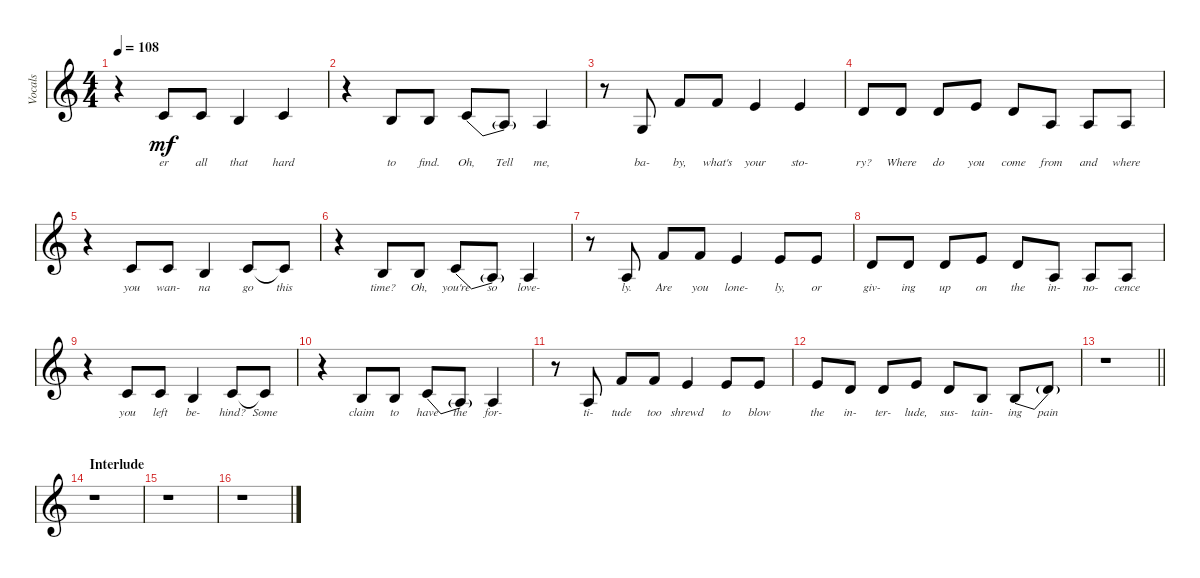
\track ("Vocals" "Vocals") {instrument bassoon}
\staff {score}
\tuning (E4 B3 G3 D3 A2 E2) {hide}
\ts (4 4)
\tempo 108
\clef g2
\ks c
r.4{dy mf} 5.3.8{lyrics (0 "er") lyrics (1 "") lyrics (2 "") lyrics (3 "") lyrics (4 "")} 5.3.8{lyrics (0 "all") lyrics (1 "") lyrics (2 "") lyrics (3 "") lyrics (4 "")} 4.3.4{lyrics (0 "that") lyrics (1 "") lyrics (2 "") lyrics (3 "") lyrics (4 "")} 5.3.4{lyrics (0 "hard") lyrics (1 "") lyrics (2 "") lyrics (3 "") lyrics (4 "")} |
r.4 4.3.8{lyrics (0 "to") lyrics (1 "") lyrics (2 "") lyrics (3 "") lyrics (4 "")} 4.3.8{lyrics (0 "find.") lyrics (1 "") lyrics (2 "") lyrics (3 "") lyrics (4 "")} 2.3{be (custom 0 6 15 6 30 0 60 0)}.8{lyrics (0 "Oh,") lyrics (1 "") lyrics (2 "") lyrics (3 "") lyrics (4 "")} 2.3{t}.8{lyrics (0 "Tell") lyrics (1 "") lyrics (2 "") lyrics (3 "") lyrics (4 "")} 2.3.4{lyrics (0 "me,") lyrics (1 "") lyrics (2 "") lyrics (3 "") lyrics (4 "")} |
r.8 0.3.8{lyrics (0 "ba-") lyrics (1 "") lyrics (2 "") lyrics (3 "") lyrics (4 "")} 6.2.8{lyrics (0 "by,") lyrics (1 "") lyrics (2 "") lyrics (3 "") lyrics (4 "")} 6.2.8{lyrics (0 "what's") lyrics (1 "") lyrics (2 "") lyrics (3 "") lyrics (4 "")} 5.2.4{lyrics (0 "your") lyrics (1 "") lyrics (2 "") lyrics (3 "") lyrics (4 "")} 5.2.4{lyrics (0 "sto-") lyrics (1 "") lyrics (2 "") lyrics (3 "") lyrics (4 "")} |
3.2.8{lyrics (0 "ry?") lyrics (1 "") lyrics (2 "") lyrics (3 "") lyrics (4 "")} 3.2.8{lyrics (0 "Where") lyrics (1 "") lyrics (2 "") lyrics (3 "") lyrics (4 "")} 3.2.8{lyrics (0 "do") lyrics (1 "") lyrics (2 "") lyrics (3 "") lyrics (4 "")} 5.2.8{lyrics (0 "you") lyrics (1 "") lyrics (2 "") lyrics (3 "") lyrics (4 "")} 3.2.8{lyrics (0 "come") lyrics (1 "") lyrics (2 "") lyrics (3 "") lyrics (4 "")} 2.3.8{lyrics (0 "from") lyrics (1 "") lyrics (2 "") lyrics (3 "") lyrics (4 "")} 2.3.8{lyrics (0 "and") lyrics (1 "") lyrics (2 "") lyrics (3 "") lyrics (4 "")} 2.3.8{lyrics (0 "where") lyrics (1 "") lyrics (2 "") lyrics (3 "") lyrics (4 "")} |
r.4 5.3.8{lyrics (0 "you") lyrics (1 "") lyrics (2 "") lyrics (3 "") lyrics (4 "")} 5.3.8{lyrics (0 "wan-") lyrics (1 "") lyrics (2 "") lyrics (3 "") lyrics (4 "")} 4.3.4{lyrics (0 "na") lyrics (1 "") lyrics (2 "") lyrics (3 "") lyrics (4 "")} 5.3.8{lyrics (0 "go") lyrics (1 "") lyrics (2 "") lyrics (3 "") lyrics (4 "")} 5.3{t}.8{lyrics (0 "this") lyrics (1 "") lyrics (2 "") lyrics (3 "") lyrics (4 "")} |
r.4 4.3.8{lyrics (0 "time?") lyrics (1 "") lyrics (2 "") lyrics (3 "") lyrics (4 "")} 4.3.8{lyrics (0 "Oh,") lyrics (1 "") lyrics (2 "") lyrics (3 "") lyrics (4 "")} 2.3{be (custom 0 6 15 6 30 0 60 0)}.8{lyrics (0 "you're") lyrics (1 "") lyrics (2 "") lyrics (3 "") lyrics (4 "")} 2.3{t}.8{lyrics (0 "so") lyrics (1 "") lyrics (2 "") lyrics (3 "") lyrics (4 "")} 2.3.4{lyrics (0 "love-") lyrics (1 "") lyrics (2 "") lyrics (3 "") lyrics (4 "")} |
r.8 2.3.8{lyrics (0 "ly.") lyrics (1 "") lyrics (2 "") lyrics (3 "") lyrics (4 "")} 6.2.8{lyrics (0 "Are") lyrics (1 "") lyrics (2 "") lyrics (3 "") lyrics (4 "")} 6.2.8{lyrics (0 "you") lyrics (1 "") lyrics (2 "") lyrics (3 "") lyrics (4 "")} 5.2.4{lyrics (0 "lone-") lyrics (1 "") lyrics (2 "") lyrics (3 "") lyrics (4 "")} 5.2.8{lyrics (0 "ly,") lyrics (1 "") lyrics (2 "") lyrics (3 "") lyrics (4 "")} 5.2.8{lyrics (0 "or") lyrics (1 "") lyrics (2 "") lyrics (3 "") lyrics (4 "")} |
3.2.8{lyrics (0 "giv-") lyrics (1 "") lyrics (2 "") lyrics (3 "") lyrics (4 "")} 3.2.8{lyrics (0 "ing") lyrics (1 "") lyrics (2 "") lyrics (3 "") lyrics (4 "")} 3.2.8{lyrics (0 "up") lyrics (1 "") lyrics (2 "") lyrics (3 "") lyrics (4 "")} 5.2.8{lyrics (0 "on") lyrics (1 "") lyrics (2 "") lyrics (3 "") lyrics (4 "")} 3.2.8{lyrics (0 "the") lyrics (1 "") lyrics (2 "") lyrics (3 "") lyrics (4 "")} 2.3.8{lyrics (0 "in-") lyrics (1 "") lyrics (2 "") lyrics (3 "") lyrics (4 "")} 2.3.8{lyrics (0 "no-") lyrics (1 "") lyrics (2 "") lyrics (3 "") lyrics (4 "")} 2.3.8{lyrics (0 "cence") lyrics (1 "") lyrics (2 "") lyrics (3 "") lyrics (4 "")} |
r.4 5.3.8{lyrics (0 "you") lyrics (1 "") lyrics (2 "") lyrics (3 "") lyrics (4 "")} 5.3.8{lyrics (0 "left") lyrics (1 "") lyrics (2 "") lyrics (3 "") lyrics (4 "")} 4.3.4{lyrics (0 "be-") lyrics (1 "") lyrics (2 "") lyrics (3 "") lyrics (4 "")} 5.3.8{lyrics (0 "hind?") lyrics (1 "") lyrics (2 "") lyrics (3 "") lyrics (4 "")} 5.3{t}.8{lyrics (0 "Some") lyrics (1 "") lyrics (2 "") lyrics (3 "") lyrics (4 "")} |
r.4 4.3.8{lyrics (0 "claim") lyrics (1 "") lyrics (2 "") lyrics (3 "") lyrics (4 "")} 4.3.8{lyrics (0 "to") lyrics (1 "") lyrics (2 "") lyrics (3 "") lyrics (4 "")} 2.3{be (custom 0 6 15 6 30 0 60 0)}.8{lyrics (0 "have") lyrics (1 "") lyrics (2 "") lyrics (3 "") lyrics (4 "")} 2.3{t}.8{lyrics (0 "the") lyrics (1 "") lyrics (2 "") lyrics (3 "") lyrics (4 "")} 2.3.4{lyrics (0 "for-") lyrics (1 "") lyrics (2 "") lyrics (3 "") lyrics (4 "")} |
r.8 2.3.8{lyrics (0 "ti-") lyrics (1 "") lyrics (2 "") lyrics (3 "") lyrics (4 "")} 6.2.8{lyrics (0 "tude") lyrics (1 "") lyrics (2 "") lyrics (3 "") lyrics (4 "")} 6.2.8{lyrics (0 "too") lyrics (1 "") lyrics (2 "") lyrics (3 "") lyrics (4 "")} 5.2.4{lyrics (0 "shrewd") lyrics (1 "") lyrics (2 "") lyrics (3 "") lyrics (4 "")} 5.2.8{lyrics (0 "to") lyrics (1 "") lyrics (2 "") lyrics (3 "") lyrics (4 "")} 5.2.8{lyrics (0 "blow") lyrics (1 "") lyrics (2 "") lyrics (3 "") lyrics (4 "")} |
5.2.8{lyrics (0 "the") lyrics (1 "") lyrics (2 "") lyrics (3 "") lyrics (4 "")} 3.2.8{lyrics (0 "in-") lyrics (1 "") lyrics (2 "") lyrics (3 "") lyrics (4 "")} 3.2.8{lyrics (0 "ter-") lyrics (1 "") lyrics (2 "") lyrics (3 "") lyrics (4 "")} 5.2.8{lyrics (0 "lude,") lyrics (1 "") lyrics (2 "") lyrics (3 "") lyrics (4 "")} 3.2.8{lyrics (0 "sus-") lyrics (1 "") lyrics (2 "") lyrics (3 "") lyrics (4 "")} 4.3.8{lyrics (0 "tain-") lyrics (1 "") lyrics (2 "") lyrics (3 "") lyrics (4 "")} 4.3{be (bend 0 0 60 6)}.8{lyrics (0 "ing") lyrics (1 "") lyrics (2 "") lyrics (3 "") lyrics (4 "")} 4.3{t}.8{lyrics (0 "pain") lyrics (1 "") lyrics (2 "") lyrics (3 "") lyrics (4 "")} |
\barLineRight lightlight
r.1 |
\section ("" "Interlude")
r.1 |
r.1 |
r.1
